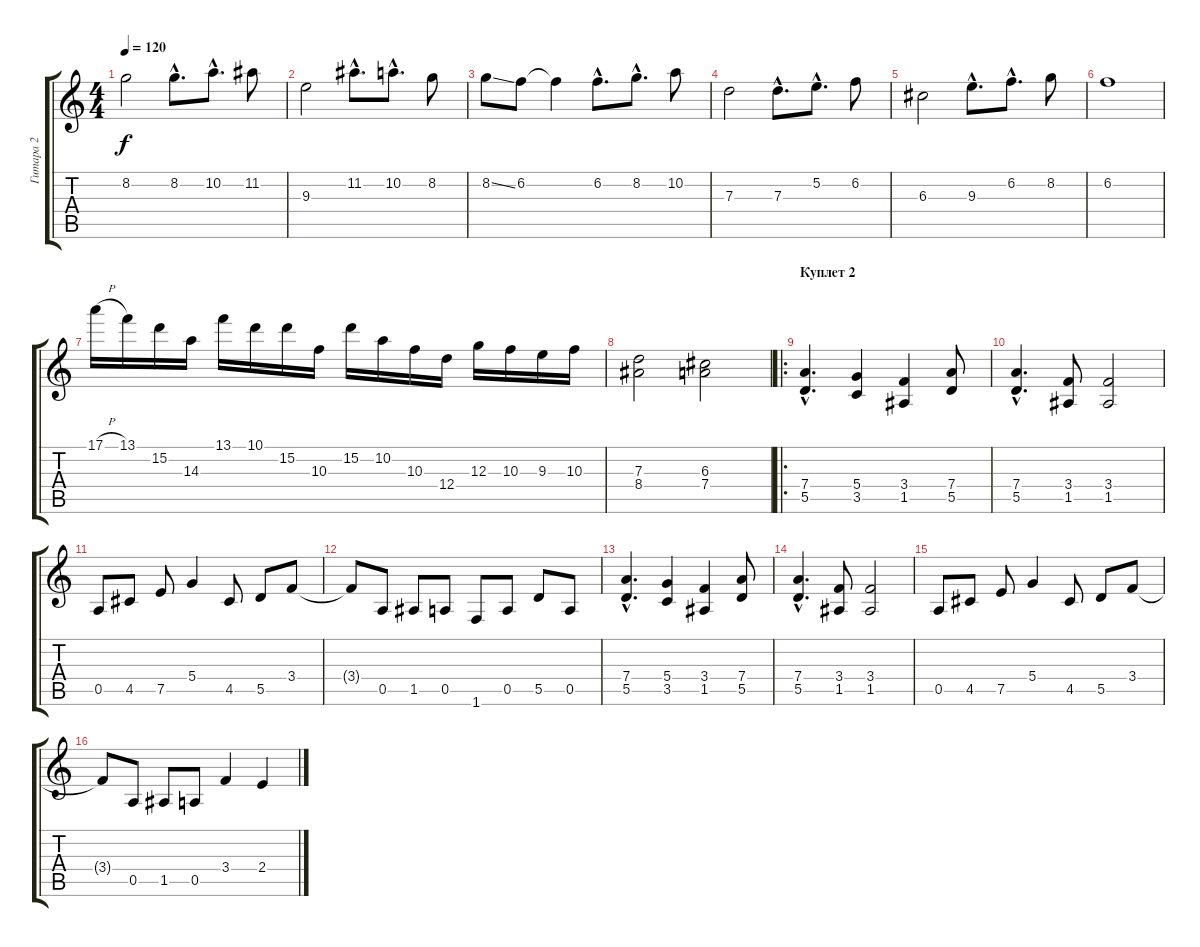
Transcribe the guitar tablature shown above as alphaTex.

\track ("Гитара 2" "Гитара 2") {instrument distortionguitar}
\staff {score tabs}
\tuning (E4 B3 G3 D3 A2 E2) {hide}
\ts (4 4)
\tempo 120
\clef g2
\ks c
8.2.2{dy f} 8.2{hac}.8{d} 10.2{hac}.8{d} 11.2.8 |
9.3.2 11.2{hac}.8{d} 10.2{hac}.8{d} 8.2.8 |
8.2{ss}.8 6.2.8 6.2{t}.4 6.2{hac}.8{d} 8.2{hac}.8{d} 10.2.8 |
7.3.2 7.3{hac}.8{d} 5.2{hac}.8{d} 6.2.8 |
6.3.2 9.3{hac}.8{d} 6.2{hac}.8{d} 8.2.8 |
6.2.1 |
17.1{h}.16 13.1.16 15.2.16 14.3.16 13.1.16 10.1.16 15.2.16 10.3.16 15.2.16 10.2.16 10.3.16 12.4.16 12.3.16 10.3.16 9.3.16 10.3.16 |
(7.3 8.4).2 (6.3 7.4).2 |
\ro
\section ("" "Куплет 2")
(7.4{hac} 5.5{hac}).4{d} (5.4 3.5).4 (3.4 1.5).4 (7.4 5.5).8 |
(7.4{hac} 5.5{hac}).4{d} (3.4 1.5).8 (3.4 1.5).2 |
0.5.8 4.5.8 7.5.8 5.4.4 4.5.8 5.5.8 3.4.8 |
3.4{t}.8 0.5.8 1.5.8 0.5.8 1.6.8 0.5.8 5.5.8 0.5.8 |
(7.4{hac} 5.5{hac}).4{d} (5.4 3.5).4 (3.4 1.5).4 (7.4 5.5).8 |
(7.4{hac} 5.5{hac}).4{d} (3.4 1.5).8 (3.4 1.5).2 |
0.5.8 4.5.8 7.5.8 5.4.4 4.5.8 5.5.8 3.4.8 |
3.4{t}.8 0.5.8 1.5.8 0.5.8 3.4.4 2.4.4
